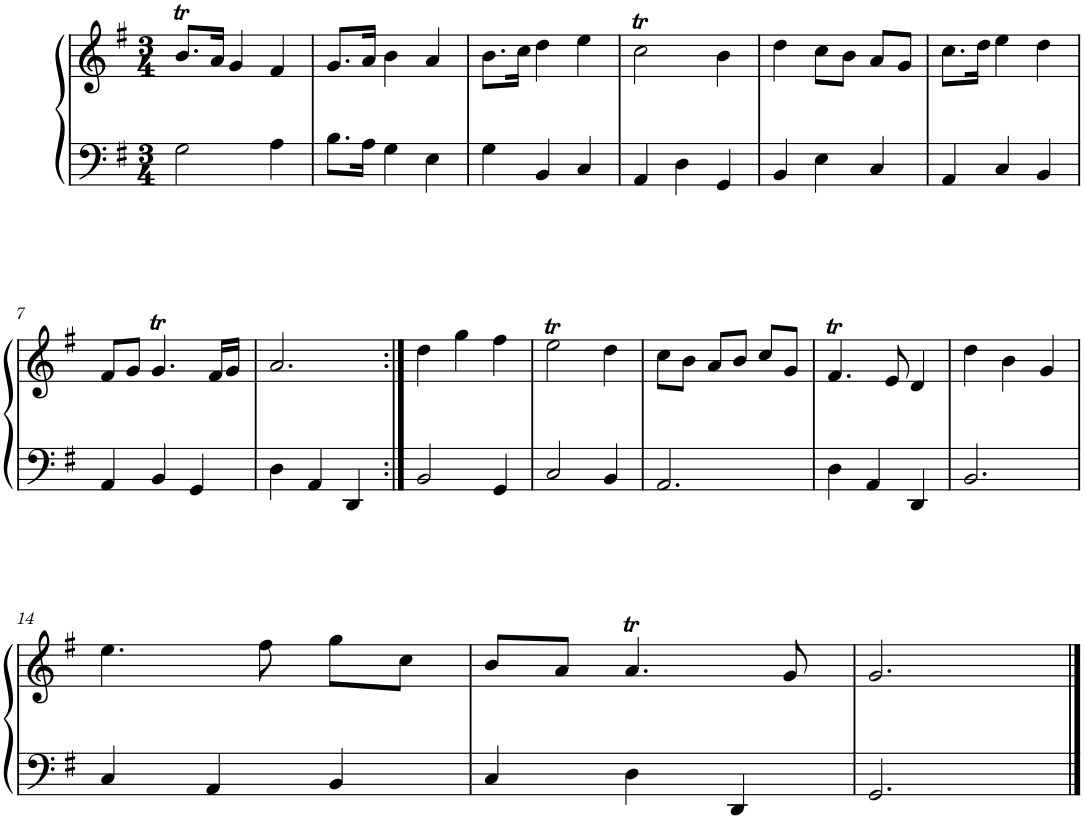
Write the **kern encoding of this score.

**kern	**kern
*part1	*part1
*staff2	*staff1
*I"Piano, Piano	*
*I'Pno.	*
*clefF4	*clefG2
*k[f#]	*k[f#]
*M3/4	*M3/4
=1	=1
2G\	8.bt/L
.	16a/Jk
.	4g/
4A\	4f#/
=2	=2
8.B\L	8.g/L
16A\Jk	16a/Jk
4G\	4b\
4E\	4a/
=3	=3
4G\	8.b\L
.	16cc\Jk
4BB/	4dd\
4C/	4ee\
=4	=4
4AA/	2ccT\
4D\	.
4GG/	4b\
=5	=5
4BB/	4dd\
4E\	8cc\L
.	8b\J
4C/	8a/L
.	8g/J
=6	=6
4AA/	8.cc\L
.	16dd\Jk
4C/	4ee\
4BB/	4dd\
!!LO:LB:g=z
=7	=7
4AA/	8f#/L
.	8g/J
4BB/	4.gT/
4GG/	.
.	16f#/LL
.	16g/JJ
=8	=8
4D\	2.a/
4AA/	.
4DD/	.
=9:|!	=9:|!
2BB/	4dd\
.	4gg\
4GG/	4ff#\
=10	=10
2C/	2eeT\
4BB/	4dd\
=11	=11
2.AA/	8cc\L
.	8b\J
.	8a/L
.	8b/J
.	8cc/L
.	8g/J
=12	=12
4D\	4.f#t/
4AA/	.
.	8e/
4DD/	4d/
=13	=13
2.BB/	4dd\
.	4b\
.	4g/
!!LO:LB:g=z
=14	=14
4C/	4.ee\
4AA/	.
.	8ff#\
4BB/	8gg\L
.	8cc\J
=15	=15
4C/	8b/L
.	8a/J
4D\	4.aT/
4DD/	.
.	8g/
=16	=16
2.GG/	2.g/
==	==
*-	*-
